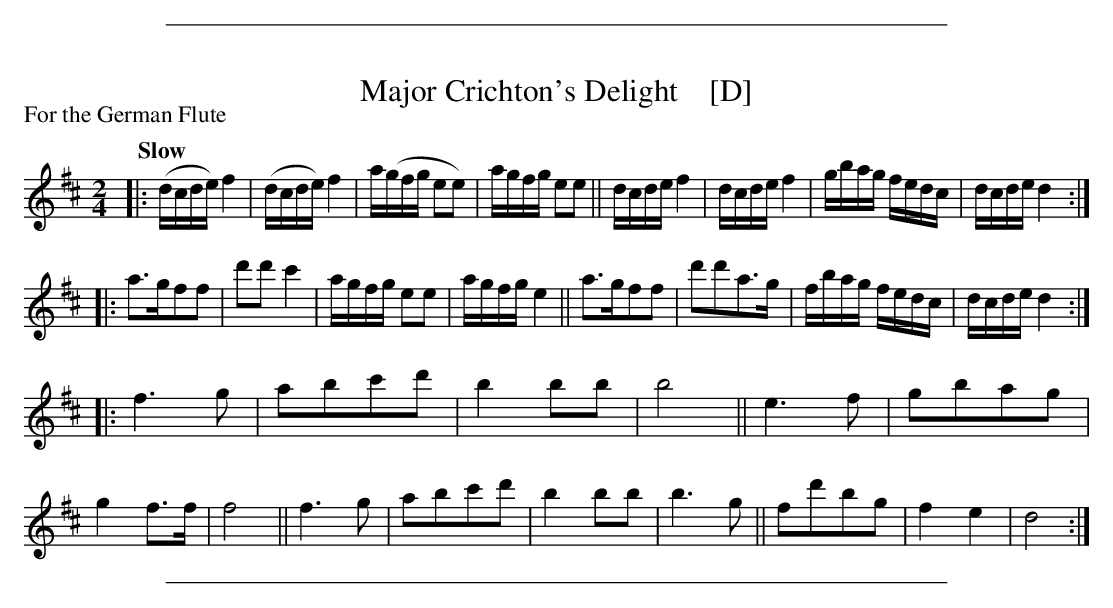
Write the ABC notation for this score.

X:1
T: Major Crichton's Delight    [D]
P: For the German Flute
Q: "Slow"
M: 2/4
L: 1/16
K: D
|:\
(dcde) f4 | (dcde) f4 | a(gfg e2e2) | agfg e2e2 || dcde f4 | dcde f4 | gbag fedc | dcde d4 ::
a3gf2f2 | d'2d'2 c'4 | agfg e2e2 | agfg e4 || a3gf2f2 | d'2d'2a3g | fbag fedc | dcde d4 ::
f6 g2 | a2b2c'2d'2 | b4 b2b2 | b8 || e6 f2 | g2b2a2g2 | g4f3f | f8 ||\
f6 g2 | a2b2c'2d'2 | b4 b2b2 | b6 g2 || f2d'2b2g2 | f4 e4 | d8 :|
